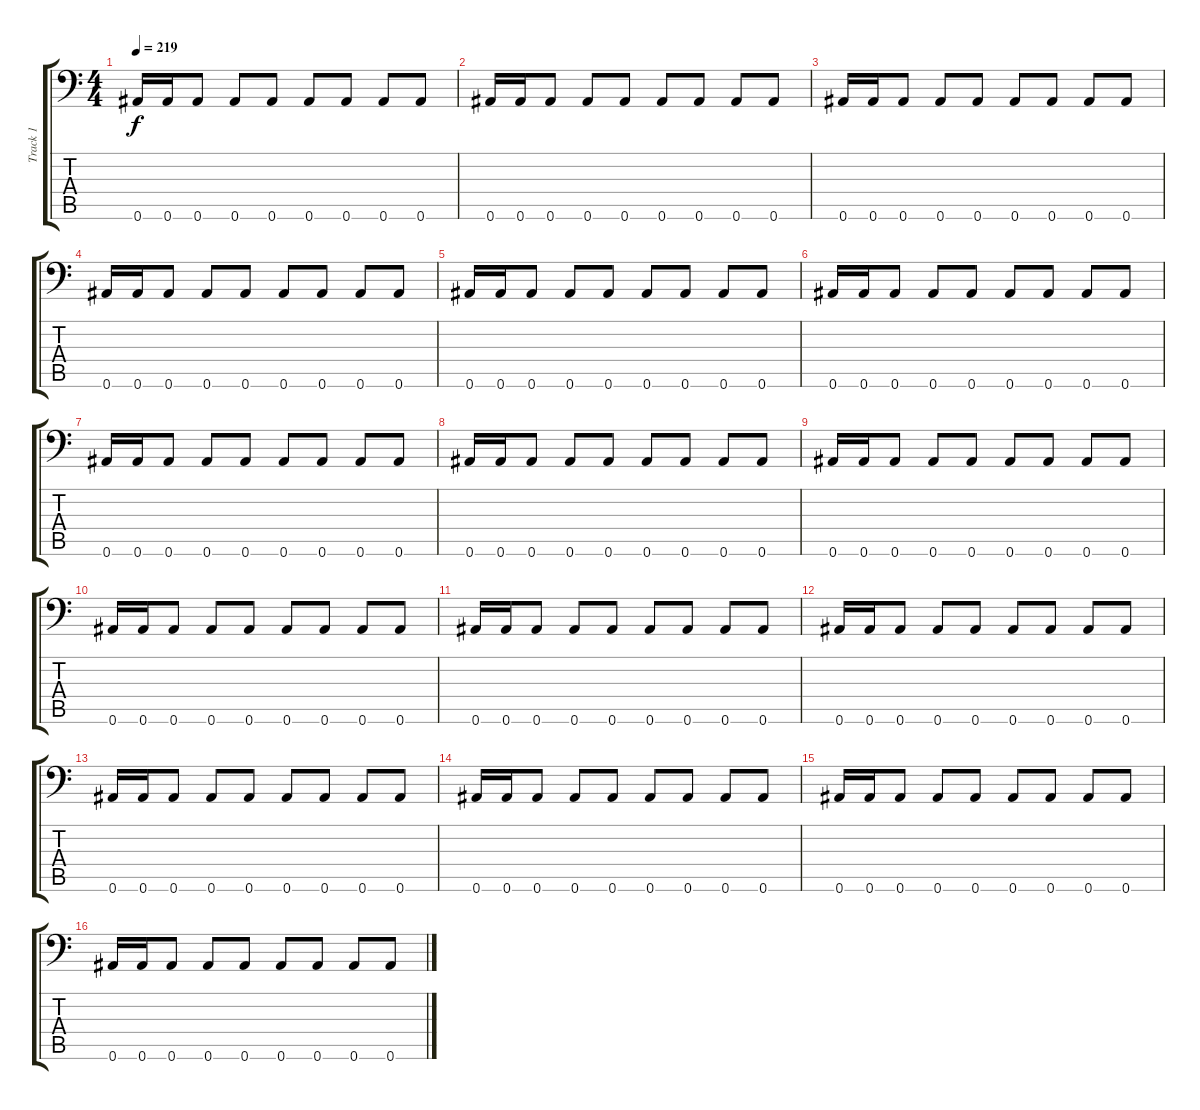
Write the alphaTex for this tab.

\track ("Track 1" "Track 1") {instrument distortionguitar}
\staff {score tabs}
\tuning (C4 G3 Eb3 Bb2 F2 Bb1) {hide}
\ts (4 4)
\tempo 219
\clef f4
\ks c
0.6.16{dy f} 0.6.16 0.6.8 0.6.8 0.6.8 0.6.8 0.6.8 0.6.8 0.6.8 |
0.6.16 0.6.16 0.6.8 0.6.8 0.6.8 0.6.8 0.6.8 0.6.8 0.6.8 |
0.6.16 0.6.16 0.6.8 0.6.8 0.6.8 0.6.8 0.6.8 0.6.8 0.6.8 |
0.6.16 0.6.16 0.6.8 0.6.8 0.6.8 0.6.8 0.6.8 0.6.8 0.6.8 |
0.6.16 0.6.16 0.6.8 0.6.8 0.6.8 0.6.8 0.6.8 0.6.8 0.6.8 |
0.6.16 0.6.16 0.6.8 0.6.8 0.6.8 0.6.8 0.6.8 0.6.8 0.6.8 |
0.6.16 0.6.16 0.6.8 0.6.8 0.6.8 0.6.8 0.6.8 0.6.8 0.6.8 |
0.6.16 0.6.16 0.6.8 0.6.8 0.6.8 0.6.8 0.6.8 0.6.8 0.6.8 |
0.6.16 0.6.16 0.6.8 0.6.8 0.6.8 0.6.8 0.6.8 0.6.8 0.6.8 |
0.6.16 0.6.16 0.6.8 0.6.8 0.6.8 0.6.8 0.6.8 0.6.8 0.6.8 |
0.6.16 0.6.16 0.6.8 0.6.8 0.6.8 0.6.8 0.6.8 0.6.8 0.6.8 |
0.6.16 0.6.16 0.6.8 0.6.8 0.6.8 0.6.8 0.6.8 0.6.8 0.6.8 |
0.6.16 0.6.16 0.6.8 0.6.8 0.6.8 0.6.8 0.6.8 0.6.8 0.6.8 |
0.6.16 0.6.16 0.6.8 0.6.8 0.6.8 0.6.8 0.6.8 0.6.8 0.6.8 |
0.6.16 0.6.16 0.6.8 0.6.8 0.6.8 0.6.8 0.6.8 0.6.8 0.6.8 |
0.6.16 0.6.16 0.6.8 0.6.8 0.6.8 0.6.8 0.6.8 0.6.8 0.6.8
